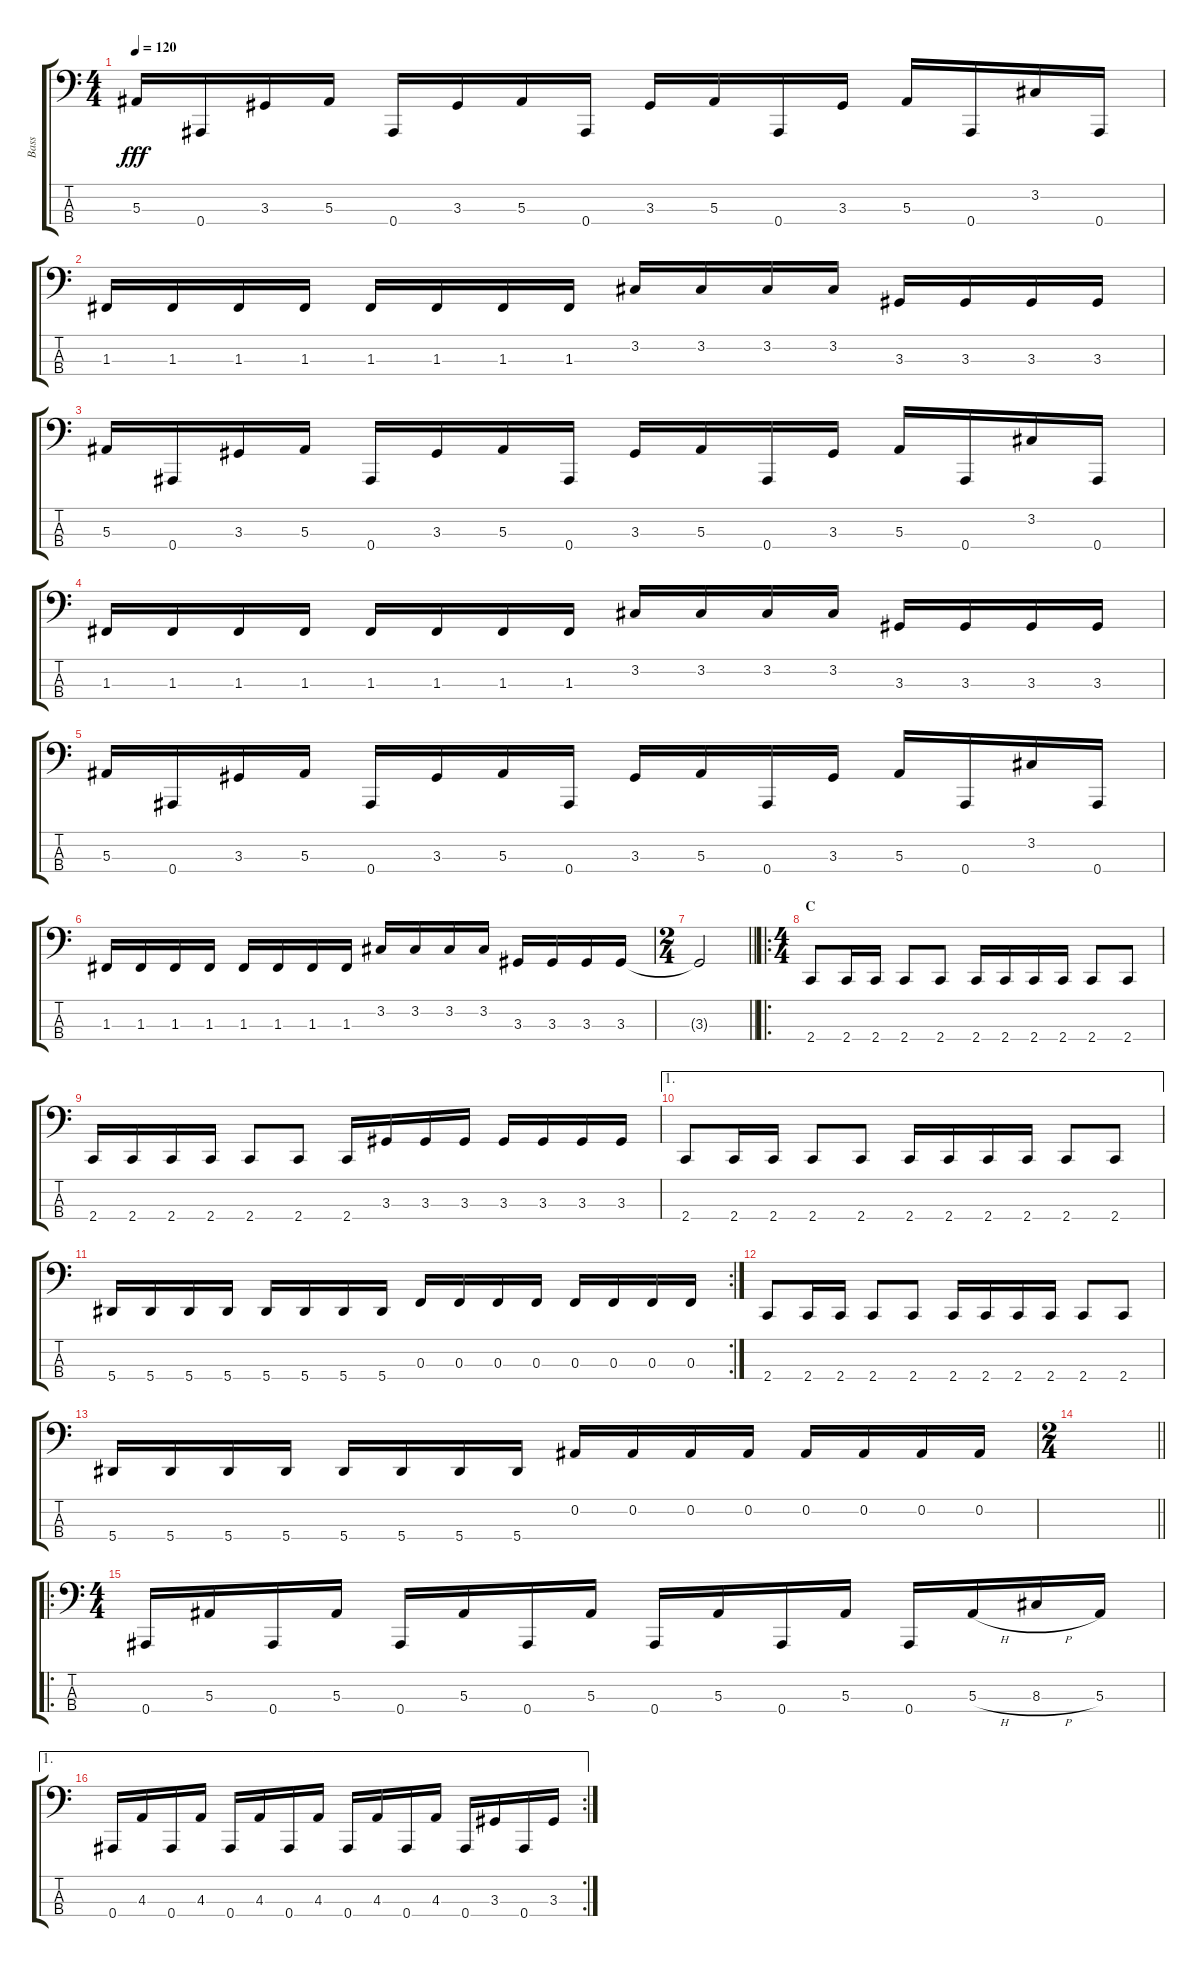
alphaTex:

\track ("Bass" "Bass") {instrument electricbasspick}
\staff {score tabs}
\tuning (Eb2 Bb1 F1 Bb0) {hide}
\ts (4 4)
\tempo 120
\clef f4
\ks c
5.3.16{dy fff} 0.4.16 3.3.16 5.3.16 0.4.16 3.3.16 5.3.16 0.4.16 3.3.16 5.3.16 0.4.16 3.3.16 5.3.16 0.4.16 3.2.16 0.4.16 |
1.3.16 1.3.16 1.3.16 1.3.16 1.3.16 1.3.16 1.3.16 1.3.16 3.2.16 3.2.16 3.2.16 3.2.16 3.3.16 3.3.16 3.3.16 3.3.16 |
5.3.16 0.4.16 3.3.16 5.3.16 0.4.16 3.3.16 5.3.16 0.4.16 3.3.16 5.3.16 0.4.16 3.3.16 5.3.16 0.4.16 3.2.16 0.4.16 |
1.3.16 1.3.16 1.3.16 1.3.16 1.3.16 1.3.16 1.3.16 1.3.16 3.2.16 3.2.16 3.2.16 3.2.16 3.3.16 3.3.16 3.3.16 3.3.16 |
5.3.16 0.4.16 3.3.16 5.3.16 0.4.16 3.3.16 5.3.16 0.4.16 3.3.16 5.3.16 0.4.16 3.3.16 5.3.16 0.4.16 3.2.16 0.4.16 |
1.3.16 1.3.16 1.3.16 1.3.16 1.3.16 1.3.16 1.3.16 1.3.16 3.2.16 3.2.16 3.2.16 3.2.16 3.3.16 3.3.16 3.3.16 3.3.16 |
\ts (2 4)
\barLineRight lightlight
3.3{t}.2 |
\ro
\ts (4 4)
\section ("" "C")
2.4.8 2.4.16 2.4.16 2.4.8 2.4.8 2.4.16 2.4.16 2.4.16 2.4.16 2.4.8 2.4.8 |
2.4.16 2.4.16 2.4.16 2.4.16 2.4.8 2.4.8 2.4.16 3.3.16 3.3.16 3.3.16 3.3.16 3.3.16 3.3.16 3.3.16 |
\ae 1
2.4.8 2.4.16 2.4.16 2.4.8 2.4.8 2.4.16 2.4.16 2.4.16 2.4.16 2.4.8 2.4.8 |
\rc 2
5.4.16 5.4.16 5.4.16 5.4.16 5.4.16 5.4.16 5.4.16 5.4.16 0.3.16 0.3.16 0.3.16 0.3.16 0.3.16 0.3.16 0.3.16 0.3.16 |
2.4.8 2.4.16 2.4.16 2.4.8 2.4.8 2.4.16 2.4.16 2.4.16 2.4.16 2.4.8 2.4.8 |
5.4.16 5.4.16 5.4.16 5.4.16 5.4.16 5.4.16 5.4.16 5.4.16 0.2.16 0.2.16 0.2.16 0.2.16 0.2.16 0.2.16 0.2.16 0.2.16 |
\ts (2 4)
\barLineRight lightlight
|
\ro
\ts (4 4)
0.4.16 5.3.16 0.4.16 5.3.16 0.4.16 5.3.16 0.4.16 5.3.16 0.4.16 5.3.16 0.4.16 5.3.16 0.4.16 5.3{h}.16 8.3{h}.16 5.3.16 |
\ae 1
\rc 2
0.4.16 4.3.16 0.4.16 4.3.16 0.4.16 4.3.16 0.4.16 4.3.16 0.4.16 4.3.16 0.4.16 4.3.16 0.4.16 3.3.16 0.4.16 3.3.16
